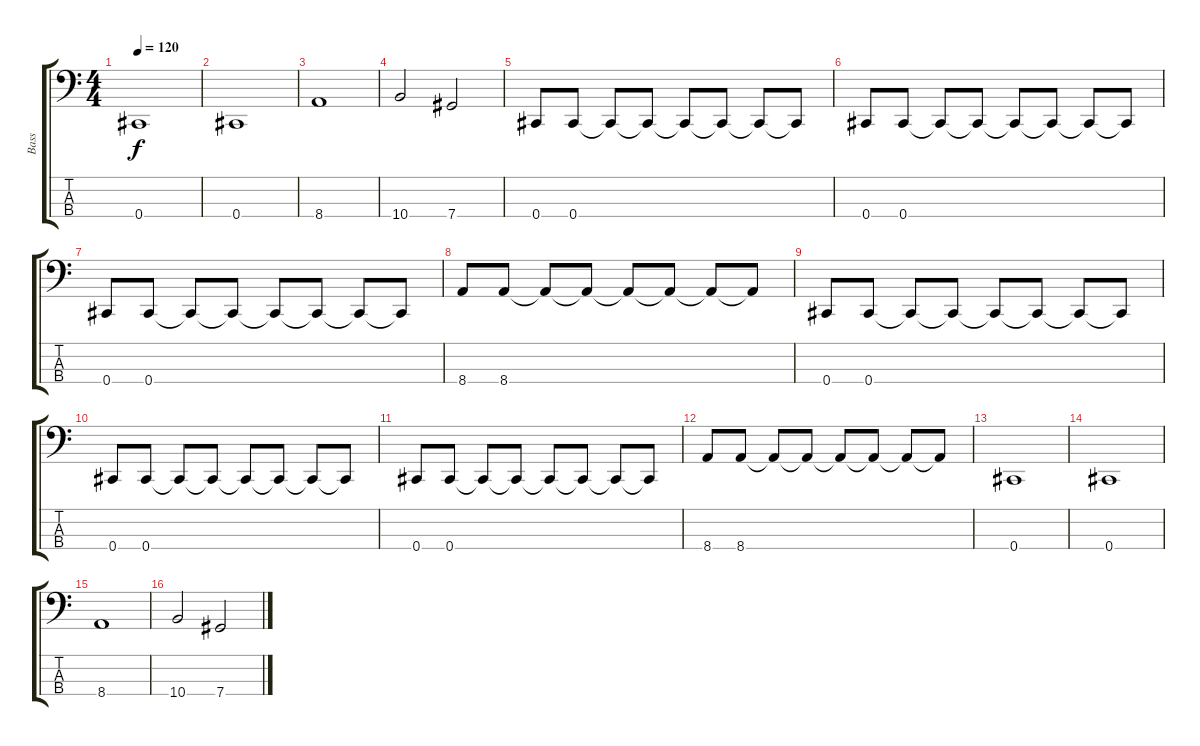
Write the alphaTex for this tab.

\track ("Bass" "Bass") {instrument electricbassfinger}
\staff {score tabs}
\tuning (Gb2 Db2 Ab1 Db1) {hide}
\ts (4 4)
\tempo 120
\clef f4
\ks c
0.4.1{dy f} |
0.4.1 |
8.4.1 |
10.4.2 7.4.2 |
0.4.8 0.4.8 0.4{t}.8 0.4{t}.8 0.4{t}.8 0.4{t}.8 0.4{t}.8 0.4{t}.8 |
0.4.8 0.4.8 0.4{t}.8 0.4{t}.8 0.4{t}.8 0.4{t}.8 0.4{t}.8 0.4{t}.8 |
0.4.8 0.4.8 0.4{t}.8 0.4{t}.8 0.4{t}.8 0.4{t}.8 0.4{t}.8 0.4{t}.8 |
8.4.8 8.4.8 8.4{t}.8 8.4{t}.8 8.4{t}.8 8.4{t}.8 8.4{t}.8 8.4{t}.8 |
0.4.8 0.4.8 0.4{t}.8 0.4{t}.8 0.4{t}.8 0.4{t}.8 0.4{t}.8 0.4{t}.8 |
0.4.8 0.4.8 0.4{t}.8 0.4{t}.8 0.4{t}.8 0.4{t}.8 0.4{t}.8 0.4{t}.8 |
0.4.8 0.4.8 0.4{t}.8 0.4{t}.8 0.4{t}.8 0.4{t}.8 0.4{t}.8 0.4{t}.8 |
8.4.8 8.4.8 8.4{t}.8 8.4{t}.8 8.4{t}.8 8.4{t}.8 8.4{t}.8 8.4{t}.8 |
0.4.1 |
0.4.1 |
8.4.1 |
10.4.2 7.4.2
